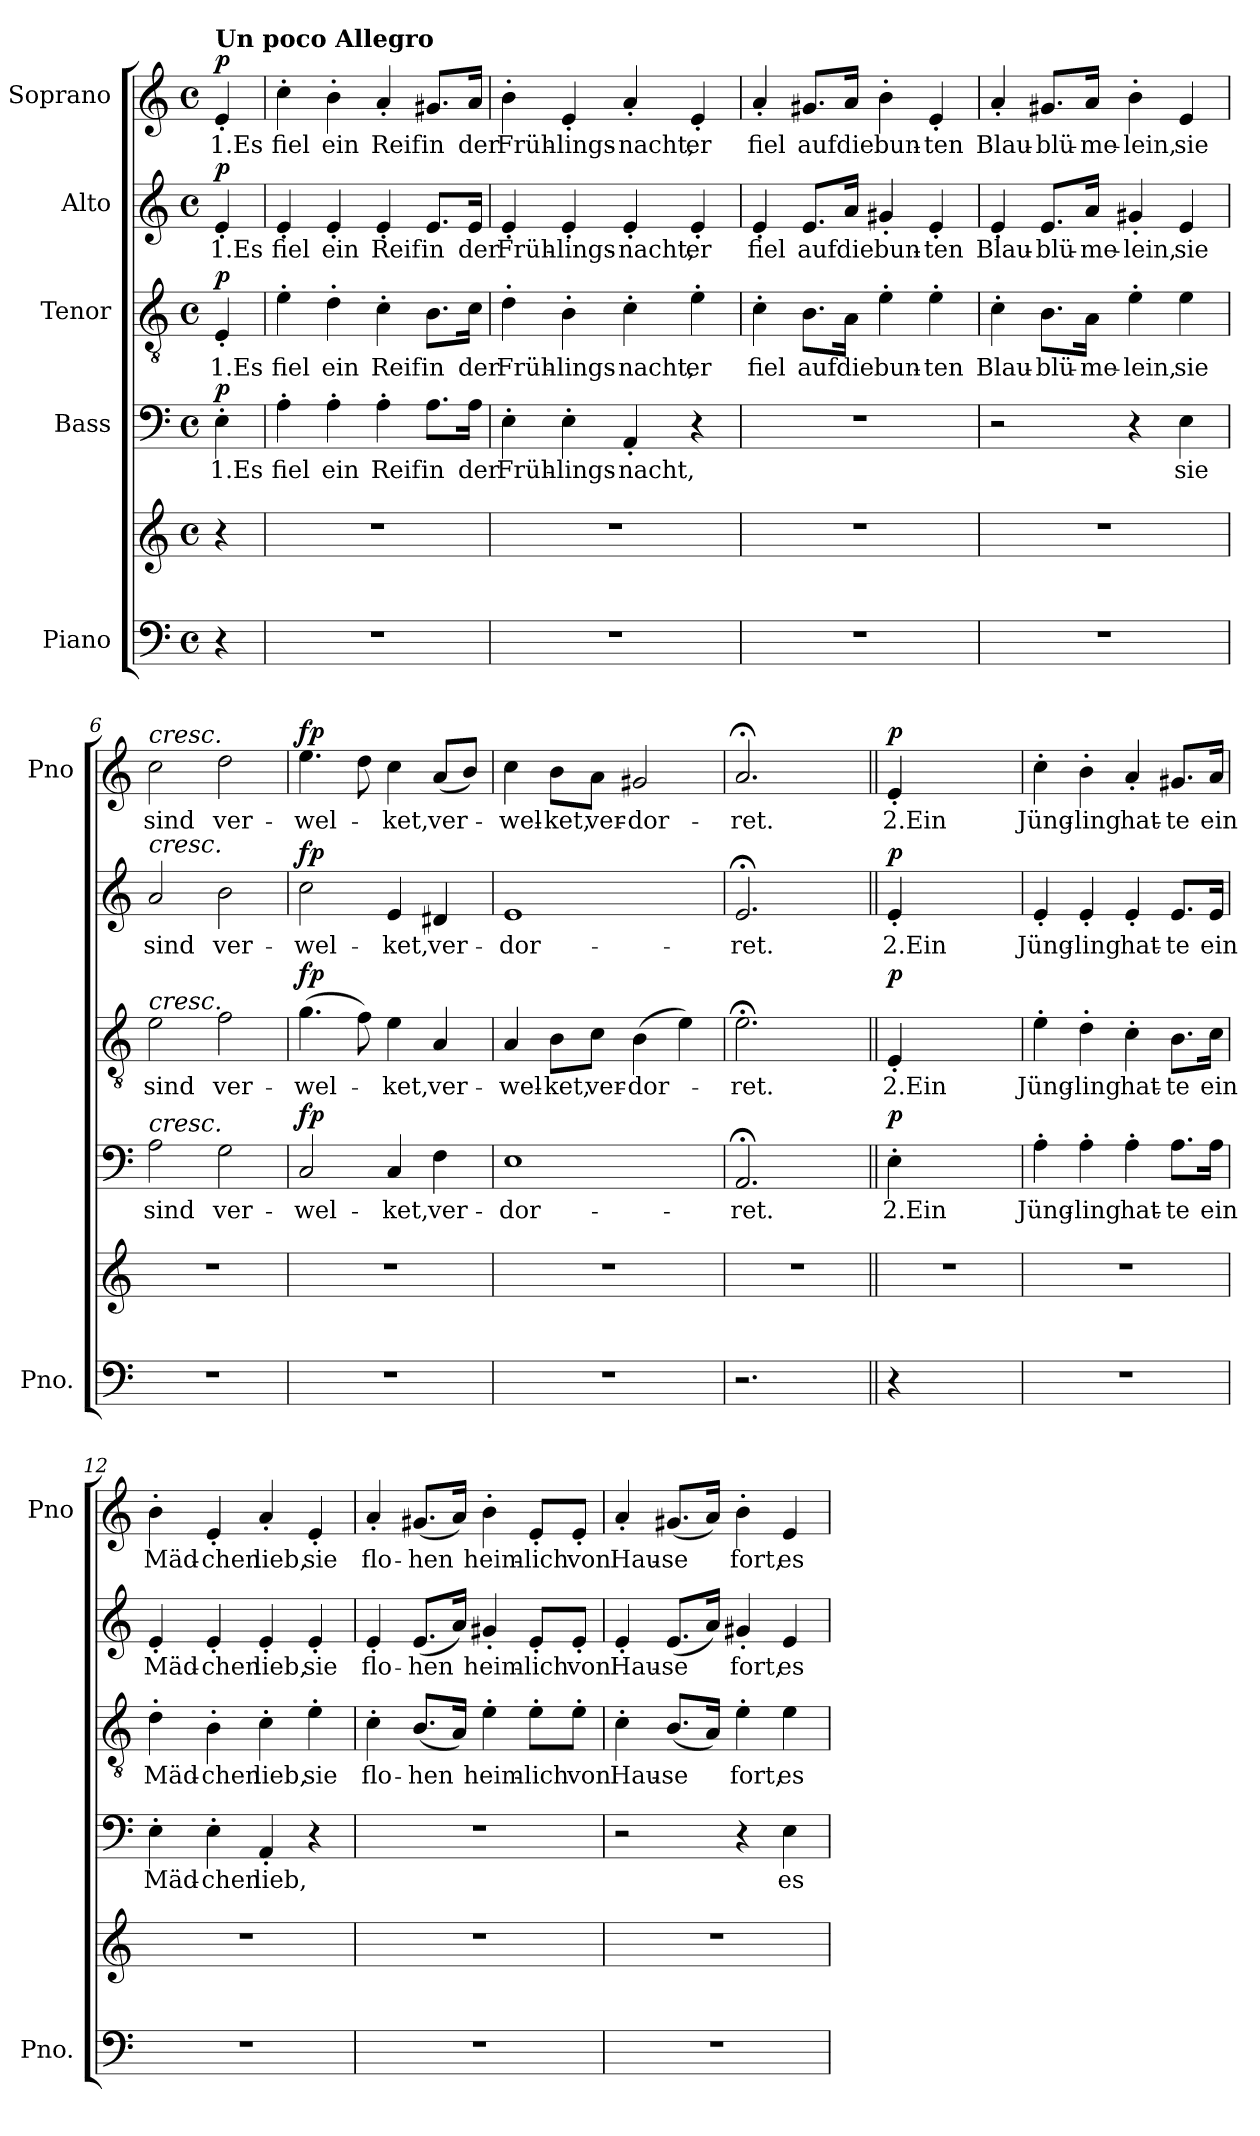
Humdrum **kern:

**kern	**kern	**kern	**text	**dynam	**kern	**text	**dynam	**kern	**text	**dynam	**kern	**text	**dynam
*part5	*part5	*part4	*part4	*part4	*part3	*part3	*part3	*part2	*part2	*part2	*part1	*part1	*part1
*staff6	*staff5	*staff4	*staff4	*staff4	*staff3	*staff3	*staff3	*staff2	*staff2	*staff2	*staff1	*staff1	*staff1
*I"Piano	*	*I"Bass	*	*	*I"Tenor	*	*	*I"Alto	*	*	*I"Soprano	*	*
*I'Pno.	*	*	*	*	*	*	*	*	*	*	*I'Pno	*	*
*clefF4	*clefG2	*clefF4	*	*	*clefGv2	*	*	*clefG2	*	*	*clefG2	*	*
*k[]	*k[]	*k[]	*	*	*k[]	*	*	*k[]	*	*	*k[]	*	*
*M4/4	*M4/4	*M4/4	*	*	*M4/4	*	*	*M4/4	*	*	*M4/4	*	*
*met(c)	*met(c)	*met(c)	*	*	*met(c)	*	*	*met(c)	*	*	*met(c)	*	*
=1	=1	=1	=1	=1	=1	=1	=1	=1	=1	=1	=1	=1	=1
!	!	!	!	!	!	!	!	!	!	!	!LO:TX:a:B:t=Un poco Allegro	!	!
!	!	!	!LO:LY:b	!LO:DY:b	!	!LO:LY:b	!LO:DY:b	!	!LO:LY:b	!LO:DY:b	!	!LO:LY:b	!LO:DY:b
4r	4r	4E'\	1.Es	p	4E'/	1.Es	p	4e'/	1.Es	p	4e'/	1.Es	p
=2	=2	=2	=2	=2	=2	=2	=2	=2	=2	=2	=2	=2	=2
!	!	!	!LO:LY:b	!	!	!LO:LY:b	!	!	!LO:LY:b	!	!	!LO:LY:b	!
1r	1r	4A'\	fiel	.	4e'\	fiel	.	4e'/	fiel	.	4cc'\	fiel	.
!	!	!	!LO:LY:b	!	!	!LO:LY:b	!	!	!LO:LY:b	!	!	!LO:LY:b	!
.	.	4A'\	ein	.	4d'\	ein	.	4e'/	ein	.	4b'\	ein	.
!	!	!	!LO:LY:b	!	!	!LO:LY:b	!	!	!LO:LY:b	!	!	!LO:LY:b	!
.	.	4A'\	Reif	.	4c'\	Reif	.	4e'/	Reif	.	4a'/	Reif	.
!	!	!	!LO:LY:b	!	!	!LO:LY:b	!	!	!LO:LY:b	!	!	!LO:LY:b	!
.	.	8.A\L	in	.	8.B\L	in	.	8.e/L	in	.	8.g#X/L	in	.
!	!	!	!LO:LY:b	!	!	!LO:LY:b	!	!	!LO:LY:b	!	!	!LO:LY:b	!
.	.	16A\Jk	der	.	16c\Jk	der	.	16e/Jk	der	.	16a/Jk	der	.
=3	=3	=3	=3	=3	=3	=3	=3	=3	=3	=3	=3	=3	=3
!	!	!	!LO:LY:b	!	!	!LO:LY:b	!	!	!LO:LY:b	!	!	!LO:LY:b	!
1r	1r	4E'\	Früh-	.	4d'\	Früh-	.	4e'/	Früh-	.	4b'\	Früh-	.
!	!	!	!LO:LY:b	!	!	!LO:LY:b	!	!	!LO:LY:b	!	!	!LO:LY:b	!
.	.	4E'\	-lings-	.	4B'\	-lings-	.	4e'/	-lings-	.	4e'/	-lings-	.
!	!	!	!LO:LY:b	!	!	!LO:LY:b	!	!	!LO:LY:b	!	!	!LO:LY:b	!
.	.	4AA'/	-nacht,	.	4c'\	-nacht,	.	4e'/	-nacht,	.	4a'/	-nacht,	.
!	!	!	!	!	!	!LO:LY:b	!	!	!LO:LY:b	!	!	!LO:LY:b	!
.	.	4r	.	.	4e'\	er	.	4e'/	er	.	4e'/	er	.
=4	=4	=4	=4	=4	=4	=4	=4	=4	=4	=4	=4	=4	=4
!	!	!	!	!	!	!LO:LY:b	!	!	!LO:LY:b	!	!	!LO:LY:b	!
1r	1r	1r	.	.	4c'\	fiel	.	4e'/	fiel	.	4a'/	fiel	.
!	!	!	!	!	!	!LO:LY:b	!	!	!LO:LY:b	!	!	!LO:LY:b	!
.	.	.	.	.	8.B\L	auf	.	8.e/L	auf	.	8.g#X/L	auf	.
!	!	!	!	!	!	!LO:LY:b	!	!	!LO:LY:b	!	!	!LO:LY:b	!
.	.	.	.	.	16A\Jk	die	.	16a/Jk	die	.	16a/Jk	die	.
!	!	!	!	!	!	!LO:LY:b	!	!	!LO:LY:b	!	!	!LO:LY:b	!
.	.	.	.	.	4e'\	bun-	.	4g#X'/	bun-	.	4b'\	bun-	.
!	!	!	!	!	!	!LO:LY:b	!	!	!LO:LY:b	!	!	!LO:LY:b	!
.	.	.	.	.	4e'\	-ten	.	4e'/	-ten	.	4e'/	-ten	.
!!LO:PB:g=z
=5	=5	=5	=5	=5	=5	=5	=5	=5	=5	=5	=5	=5	=5
!	!	!	!	!	!	!LO:LY:b	!	!	!LO:LY:b	!	!	!LO:LY:b	!
1r	1r	2r	.	.	4c'\	Blau-	.	4e'/	Blau-	.	4a'/	Blau-	.
!	!	!	!	!	!	!LO:LY:b	!	!	!LO:LY:b	!	!	!LO:LY:b	!
.	.	.	.	.	8.B\L	-blü-	.	8.e/L	-blü-	.	8.g#X/L	-blü-	.
!	!	!	!	!	!	!LO:LY:b	!	!	!LO:LY:b	!	!	!LO:LY:b	!
.	.	.	.	.	16A\Jk	-me-	.	16a/Jk	-me-	.	16a/Jk	-me-	.
!	!	!	!	!	!	!LO:LY:b	!	!	!LO:LY:b	!	!	!LO:LY:b	!
.	.	4r	.	.	4e'\	-lein,	.	4g#X'/	-lein,	.	4b'\	-lein,	.
!	!	!	!LO:LY:b	!	!	!LO:LY:b	!	!	!LO:LY:b	!	!	!LO:LY:b	!
.	.	4E\	sie	.	4e\	sie	.	4e/	sie	.	4e/	sie	.
=6	=6	=6	=6	=6	=6	=6	=6	=6	=6	=6	=6	=6	=6
!	!	!	!	!	!	!	!	!	!	!	!LO:TX:a:i:t=cresc.	!	!
!	!	!	!	!	!	!	!	!LO:TX:a:i:t=cresc.	!	!	!	!	!
!	!	!	!	!	!LO:TX:a:i:t=cresc.	!	!	!	!	!	!	!	!
!	!	!LO:TX:a:i:t=cresc.	!	!	!	!	!	!	!	!	!	!	!
!	!	!	!LO:LY:b	!	!	!LO:LY:b	!	!	!LO:LY:b	!	!	!LO:LY:b	!
1r	1r	2A\	sind	.	2e\	sind	.	2a/	sind	.	2cc\	sind	.
!	!	!	!LO:LY:b	!	!	!LO:LY:b	!	!	!LO:LY:b	!	!	!LO:LY:b	!
.	.	2G\	ver-	.	2f\	ver-	.	2b\	ver-	.	2dd\	ver-	.
=7	=7	=7	=7	=7	=7	=7	=7	=7	=7	=7	=7	=7	=7
!	!	!	!LO:LY:b	!LO:DY:b	!	!LO:LY:b	!	!	!LO:LY:b	!	!	!LO:LY:b	!
!	!	!	!	!LO:DY:n=1:b	!	!	!LO:DY:b	!	!	!	!	!	!
!	!	!	!	!	!	!	!LO:DY:n=1:b	!	!	!LO:DY:b	!	!	!
!	!	!	!	!	!	!	!	!	!	!LO:DY:n=1:b	!	!	!LO:DY:b
!	!	!	!	!	!	!	!	!	!	!	!	!	!LO:DY:n=1:b
1r	1r	2C/	-wel-	f p	(>4.g\	-wel-	f p	2cc\	-wel-	f p	4.ee\	-wel-	f p
.	.	.	.	.	8f\)	.	.	.	.	.	8dd\	.	.
!	!	!	!LO:LY:b	!	!	!LO:LY:b	!	!	!LO:LY:b	!	!	!LO:LY:b	!
.	.	4C/	-ket,	.	4e\	-ket,	.	4e/	-ket,	.	4cc\	-ket,	.
!	!	!	!LO:LY:b	!	!	!LO:LY:b	!	!	!LO:LY:b	!	!	!LO:LY:b	!
.	.	4F\	ver-	.	4A/	ver-	.	4d#X/	ver-	.	(<8a/L	ver-	.
.	.	.	.	.	.	.	.	.	.	.	8b/J)	.	.
=8	=8	=8	=8	=8	=8	=8	=8	=8	=8	=8	=8	=8	=8
!	!	!	!LO:LY:b	!	!	!LO:LY:b	!	!	!LO:LY:b	!	!	!LO:LY:b	!
1r	1r	1E	-dor-	.	4A/	-wel-	.	1e	-dor-	.	4cc\	-wel-	.
!	!	!	!	!	!	!LO:LY:b	!	!	!	!	!	!LO:LY:b	!
.	.	.	.	.	8B\L	-ket,	.	.	.	.	8b\L	-ket,	.
!	!	!	!	!	!	!LO:LY:b	!	!	!	!	!	!LO:LY:b	!
.	.	.	.	.	8c\J	ver-	.	.	.	.	8a\J	ver-	.
!	!	!	!	!	!	!LO:LY:b	!	!	!	!	!	!LO:LY:b	!
.	.	.	.	.	(>4B\	-dor-	.	.	.	.	2g#X/	-dor-	.
.	.	.	.	.	4e\)	.	.	.	.	.	.	.	.
=9	=9	=9	=9	=9	=9	=9	=9	=9	=9	=9	=9	=9	=9
!	!	!	!LO:LY:b	!	!	!LO:LY:b	!	!	!LO:LY:b	!	!	!LO:LY:b	!
2.r	1r	2.AA;</	-ret.	.	2.e;<\	-ret.	.	2.e;</	-ret.	.	2.a;</	-ret.	.
4ryy	.	4ryy	.	.	4ryy	.	.	4ryy	.	.	4ryy	.	.
!!LO:PB:g=z
=10||	=10||	=10||	=10||	=10||	=10||	=10||	=10||	=10||	=10||	=10||	=10||	=10||	=10||
!	!	!	!LO:LY:b	!LO:DY:b	!	!LO:LY:b	!LO:DY:b	!	!LO:LY:b	!LO:DY:b	!	!LO:LY:b	!LO:DY:b
4r	1r	4E'\	2.Ein	p	4E'/	2.Ein	p	4e'/	2.Ein	p	4e'/	2.Ein	p
2.ryy	.	2.ryy	.	.	2.ryy	.	.	2.ryy	.	.	2.ryy	.	.
=11	=11	=11	=11	=11	=11	=11	=11	=11	=11	=11	=11	=11	=11
!	!	!	!LO:LY:b	!	!	!LO:LY:b	!	!	!LO:LY:b	!	!	!LO:LY:b	!
1r	1r	4A'\	Jüng-	.	4e'\	Jüng-	.	4e'/	Jüng-	.	4cc'\	Jüng-	.
!	!	!	!LO:LY:b	!	!	!LO:LY:b	!	!	!LO:LY:b	!	!	!LO:LY:b	!
.	.	4A'\	-ling	.	4d'\	-ling	.	4e'/	-ling	.	4b'\	-ling	.
!	!	!	!LO:LY:b	!	!	!LO:LY:b	!	!	!LO:LY:b	!	!	!LO:LY:b	!
.	.	4A'\	hat-	.	4c'\	hat-	.	4e'/	hat-	.	4a'/	hat-	.
!	!	!	!LO:LY:b	!	!	!LO:LY:b	!	!	!LO:LY:b	!	!	!LO:LY:b	!
.	.	8.A\L	-te	.	8.B\L	-te	.	8.e/L	-te	.	8.g#X/L	-te	.
!	!	!	!LO:LY:b	!	!	!LO:LY:b	!	!	!LO:LY:b	!	!	!LO:LY:b	!
.	.	16A\Jk	ein	.	16c\Jk	ein	.	16e/Jk	ein	.	16a/Jk	ein	.
=12	=12	=12	=12	=12	=12	=12	=12	=12	=12	=12	=12	=12	=12
!	!	!	!LO:LY:b	!	!	!LO:LY:b	!	!	!LO:LY:b	!	!	!LO:LY:b	!
1r	1r	4E'\	Mäd-	.	4d'\	Mäd-	.	4e'/	Mäd-	.	4b'\	Mäd-	.
!	!	!	!LO:LY:b	!	!	!LO:LY:b	!	!	!LO:LY:b	!	!	!LO:LY:b	!
.	.	4E'\	-chen	.	4B'\	-chen	.	4e'/	-chen	.	4e'/	-chen	.
!	!	!	!LO:LY:b	!	!	!LO:LY:b	!	!	!LO:LY:b	!	!	!LO:LY:b	!
.	.	4AA'/	lieb,	.	4c'\	lieb,	.	4e'/	lieb,	.	4a'/	lieb,	.
!	!	!	!	!	!	!LO:LY:b	!	!	!LO:LY:b	!	!	!LO:LY:b	!
.	.	4r	.	.	4e'\	sie	.	4e'/	sie	.	4e'/	sie	.
=13	=13	=13	=13	=13	=13	=13	=13	=13	=13	=13	=13	=13	=13
!	!	!	!	!	!	!LO:LY:b	!	!	!LO:LY:b	!	!	!LO:LY:b	!
1r	1r	1r	.	.	4c'\	flo-	.	4e'/	flo-	.	4a'/	flo-	.
!	!	!	!	!	!	!LO:LY:b	!	!	!LO:LY:b	!	!	!LO:LY:b	!
.	.	.	.	.	(<8.B/L	-hen	.	(<8.e/L	-hen	.	(<8.g#X/L	-hen	.
.	.	.	.	.	16A/Jk)	.	.	16a/Jk)	.	.	16a/Jk)	.	.
!	!	!	!	!	!	!LO:LY:b	!	!	!LO:LY:b	!	!	!LO:LY:b	!
.	.	.	.	.	4e'\	heim-	.	4g#X'/	heim-	.	4b'\	heim-	.
!	!	!	!	!	!	!LO:LY:b	!	!	!LO:LY:b	!	!	!LO:LY:b	!
.	.	.	.	.	8e'\L	-lich	.	8e'/L	-lich	.	8e'/L	-lich	.
!	!	!	!	!	!	!LO:LY:b	!	!	!LO:LY:b	!	!	!LO:LY:b	!
.	.	.	.	.	8e'\J	von	.	8e'/J	von	.	8e'/J	von	.
!!LO:PB:g=z
=14	=14	=14	=14	=14	=14	=14	=14	=14	=14	=14	=14	=14	=14
!	!	!	!	!	!	!LO:LY:b	!	!	!LO:LY:b	!	!	!LO:LY:b	!
1r	1r	2r	.	.	4c'\	Hau-	.	4e'/	Hau-	.	4a'/	Hau-	.
!	!	!	!	!	!	!LO:LY:b	!	!	!LO:LY:b	!	!	!LO:LY:b	!
.	.	.	.	.	(<8.B/L	-se	.	(<8.e/L	-se	.	(<8.g#X/L	-se	.
.	.	.	.	.	16A/Jk)	.	.	16a/Jk)	.	.	16a/Jk)	.	.
!	!	!	!	!	!	!LO:LY:b	!	!	!LO:LY:b	!	!	!LO:LY:b	!
.	.	4r	.	.	4e'\	fort,	.	4g#X'/	fort,	.	4b'\	fort,	.
!	!	!	!LO:LY:b	!	!	!LO:LY:b	!	!	!LO:LY:b	!	!	!LO:LY:b	!
.	.	4E\	es	.	4e\	es	.	4e/	es	.	4e/	es	.
=	=	=	=	=	=	=	=	=	=	=	=	=	=
*-	*-	*-	*-	*-	*-	*-	*-	*-	*-	*-	*-	*-	*-
